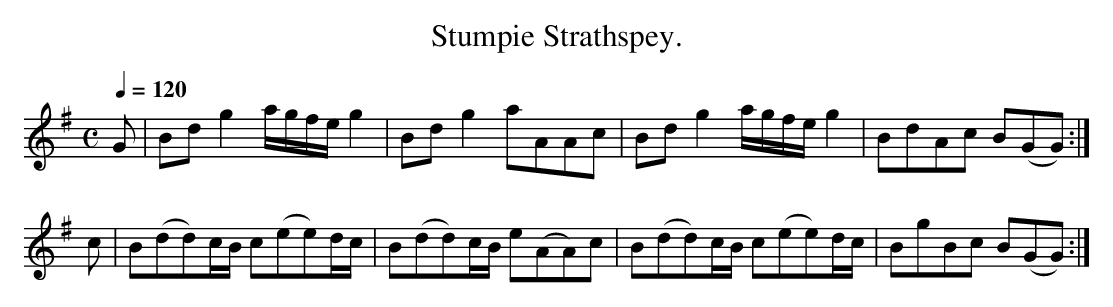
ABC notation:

X:1
T:Stumpie Strathspey.
M:C
L:1/8
Q:1/4=120
K:G
G|Bdg2     a/g/f/e/ g2    |Bd g2     aAAc|Bdg2     a/g/f/e/ g2    |BdAc B(GG):|
c|B(dd)c/B/ c(ee)d/c/|B(dd)c/B/ e(AA)c|B(dd)c/B/ c(ee)d/c/|BgBc B(GG):|
